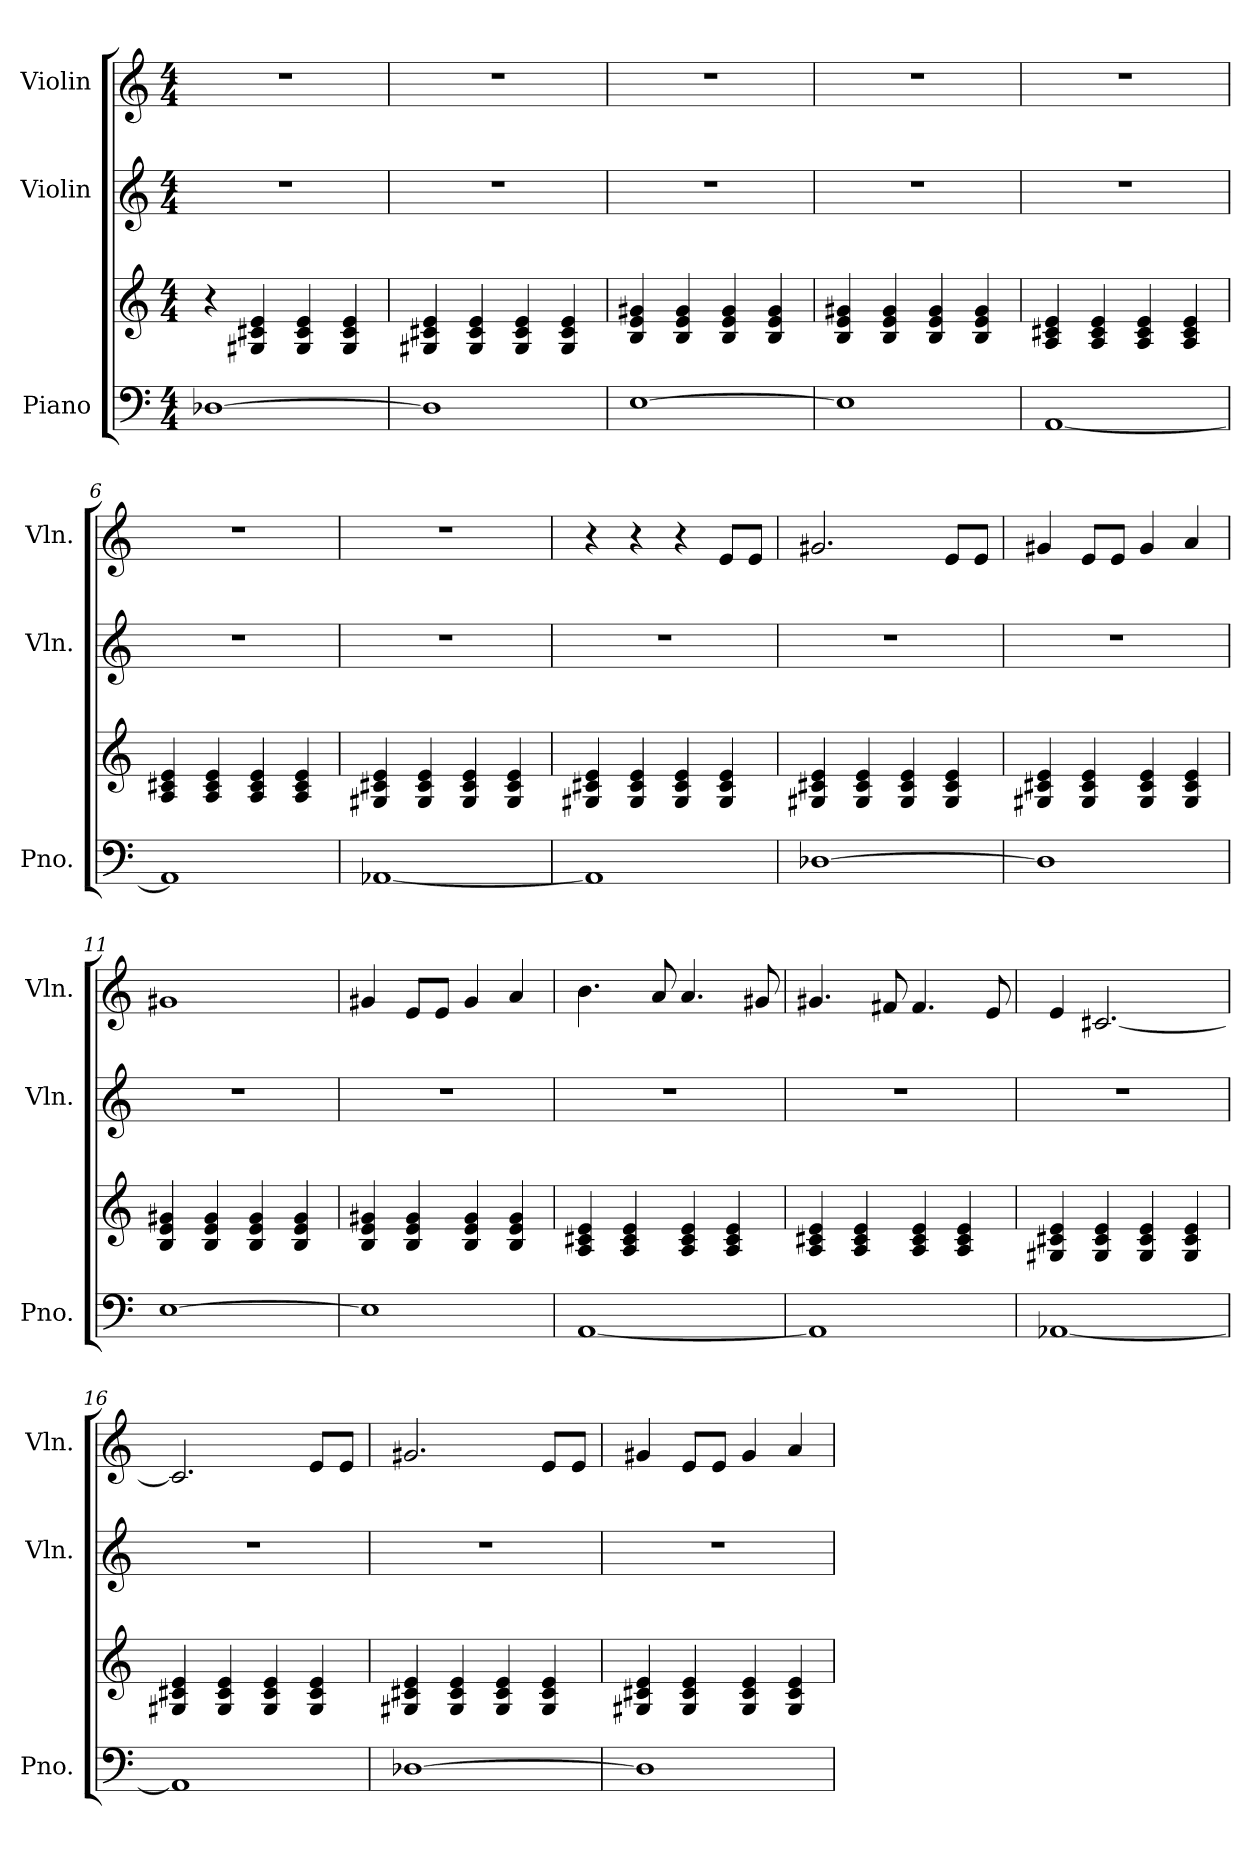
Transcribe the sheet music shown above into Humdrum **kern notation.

**kern	**kern	**kern	**kern
*part3	*part3	*part2	*part1
*staff4	*staff3	*staff2	*staff1
*I"Piano	*	*I"Violin	*I"Violin
*I'Pno.	*	*I'Vln.	*I'Vln.
*clefF4	*clefG2	*clefG2	*clefG2
*k[]	*k[]	*k[]	*k[]
*C:	*C:	*C:	*C:
*M4/4	*M4/4	*M4/4	*M4/4
=1	=1	=1	=1
[1D-X	4r	1r	1r
.	4G#X/ 4c#X/ 4e/	.	.
.	4G#/ 4c#/ 4e/	.	.
.	4G#/ 4c#/ 4e/	.	.
=2	=2	=2	=2
1D-]	4G#X/ 4c#X/ 4e/	1r	1r
.	4G#/ 4c#/ 4e/	.	.
.	4G#/ 4c#/ 4e/	.	.
.	4G#/ 4c#/ 4e/	.	.
=3	=3	=3	=3
[1E	4B/ 4e/ 4g#X/	1r	1r
.	4B/ 4e/ 4g#/	.	.
.	4B/ 4e/ 4g#/	.	.
.	4B/ 4e/ 4g#/	.	.
=4	=4	=4	=4
1E]	4B/ 4e/ 4g#X/	1r	1r
.	4B/ 4e/ 4g#/	.	.
.	4B/ 4e/ 4g#/	.	.
.	4B/ 4e/ 4g#/	.	.
=5	=5	=5	=5
[1AA	4A/ 4c#X/ 4e/	1r	1r
.	4A/ 4c#/ 4e/	.	.
.	4A/ 4c#/ 4e/	.	.
.	4A/ 4c#/ 4e/	.	.
=6	=6	=6	=6
1AA]	4A/ 4c#X/ 4e/	1r	1r
.	4A/ 4c#/ 4e/	.	.
.	4A/ 4c#/ 4e/	.	.
.	4A/ 4c#/ 4e/	.	.
=7	=7	=7	=7
[1AA-X	4G#X/ 4c#X/ 4e/	1r	1r
.	4G#/ 4c#/ 4e/	.	.
.	4G#/ 4c#/ 4e/	.	.
.	4G#/ 4c#/ 4e/	.	.
!!LO:LB:g=z
=8	=8	=8	=8
1AA-]	4G#X/ 4c#X/ 4e/	1r	4r
.	4G#/ 4c#/ 4e/	.	4r
.	4G#/ 4c#/ 4e/	.	4r
.	4G#/ 4c#/ 4e/	.	8e/L
.	.	.	8e/J
=9	=9	=9	=9
[1D-X	4G#X/ 4c#X/ 4e/	1r	2.g#X/
.	4G#/ 4c#/ 4e/	.	.
.	4G#/ 4c#/ 4e/	.	.
.	4G#/ 4c#/ 4e/	.	8e/L
.	.	.	8e/J
=10	=10	=10	=10
1D-]	4G#X/ 4c#X/ 4e/	1r	4g#X/
.	4G#/ 4c#/ 4e/	.	8e/L
.	.	.	8e/J
.	4G#/ 4c#/ 4e/	.	4g#/
.	4G#/ 4c#/ 4e/	.	4a/
=11	=11	=11	=11
[1E	4B/ 4e/ 4g#X/	1r	1g#X
.	4B/ 4e/ 4g#/	.	.
.	4B/ 4e/ 4g#/	.	.
.	4B/ 4e/ 4g#/	.	.
=12	=12	=12	=12
1E]	4B/ 4e/ 4g#X/	1r	4g#X/
.	4B/ 4e/ 4g#/	.	8e/L
.	.	.	8e/J
.	4B/ 4e/ 4g#/	.	4g#/
.	4B/ 4e/ 4g#/	.	4a/
=13	=13	=13	=13
[1AA	4A/ 4c#X/ 4e/	1r	4.b\
.	4A/ 4c#/ 4e/	.	.
.	.	.	8a/
.	4A/ 4c#/ 4e/	.	4.a/
.	4A/ 4c#/ 4e/	.	.
.	.	.	8g#X/
!!LO:PB:g=z
=14	=14	=14	=14
1AA]	4A/ 4c#X/ 4e/	1r	4.g#X/
.	4A/ 4c#/ 4e/	.	.
.	.	.	8f#X/
.	4A/ 4c#/ 4e/	.	4.f#/
.	4A/ 4c#/ 4e/	.	.
.	.	.	8e/
=15	=15	=15	=15
[1AA-X	4G#X/ 4c#X/ 4e/	1r	4e/
.	4G#/ 4c#/ 4e/	.	[2.c#X/
.	4G#/ 4c#/ 4e/	.	.
.	4G#/ 4c#/ 4e/	.	.
=16	=16	=16	=16
1AA-]	4G#X/ 4c#X/ 4e/	1r	2.c#/]
.	4G#/ 4c#/ 4e/	.	.
.	4G#/ 4c#/ 4e/	.	.
.	4G#/ 4c#/ 4e/	.	8e/L
.	.	.	8e/J
=17	=17	=17	=17
[1D-X	4G#X/ 4c#X/ 4e/	1r	2.g#X/
.	4G#/ 4c#/ 4e/	.	.
.	4G#/ 4c#/ 4e/	.	.
.	4G#/ 4c#/ 4e/	.	8e/L
.	.	.	8e/J
=18	=18	=18	=18
1D-]	4G#X/ 4c#X/ 4e/	1r	4g#X/
.	4G#/ 4c#/ 4e/	.	8e/L
.	.	.	8e/J
.	4G#/ 4c#/ 4e/	.	4g#/
.	4G#/ 4c#/ 4e/	.	4a/
=	=	=	=
*-	*-	*-	*-
